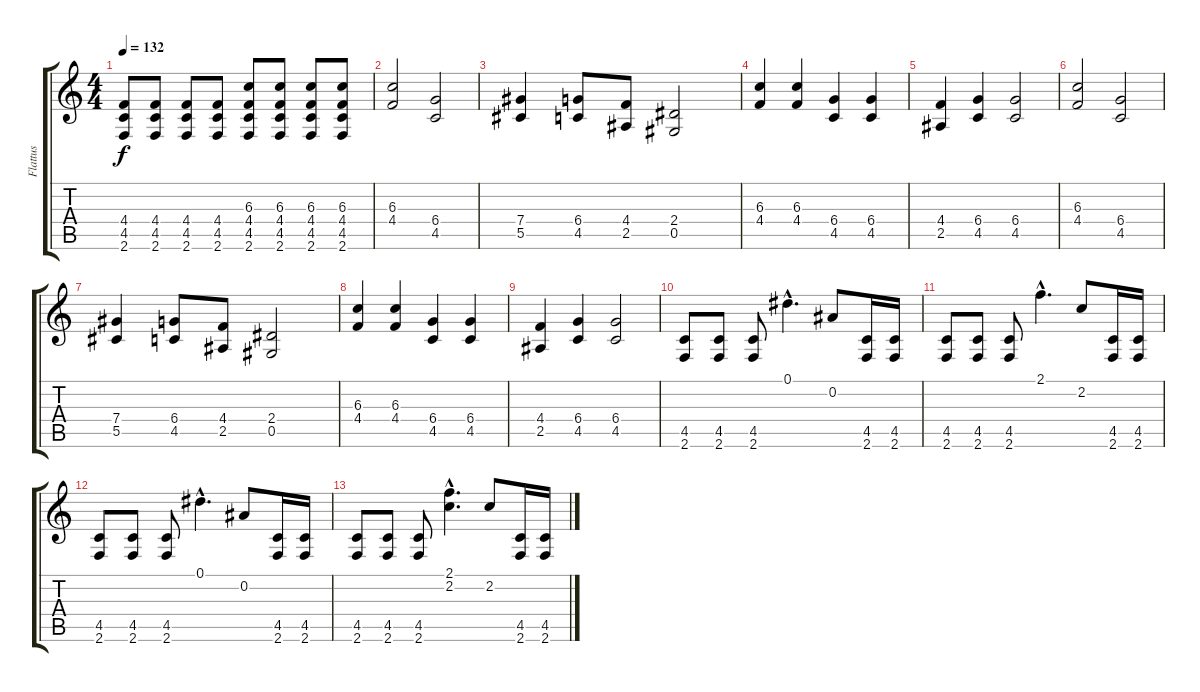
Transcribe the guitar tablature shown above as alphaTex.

\track ("Flattus" "Flattus") {instrument overdrivenguitar}
\staff {score tabs}
\tuning (Eb4 Bb3 Gb3 Db3 Ab2 Eb2) {hide}
\ts (4 4)
\tempo 132
\clef g2
\ks c
(4.4 4.5 2.6).8{dy f} (4.4 4.5 2.6).8 (4.4 4.5 2.6).8 (4.4 4.5 2.6).8 (6.3 4.4 4.5 2.6).8 (6.3 4.4 4.5 2.6).8 (6.3 4.4 4.5 2.6).8 (6.3 4.4 4.5 2.6).8 |
(6.3 4.4).2 (6.4 4.5).2 |
(7.4 5.5).4 (6.4 4.5).8 (4.4 2.5).8 (2.4 0.5).2 |
(6.3 4.4).4 (6.3 4.4).4 (6.4 4.5).4 (6.4 4.5).4 |
(4.4 2.5).4 (6.4 4.5).4 (6.4 4.5).2 |
(6.3 4.4).2 (6.4 4.5).2 |
(7.4 5.5).4 (6.4 4.5).8 (4.4 2.5).8 (2.4 0.5).2 |
(6.3 4.4).4 (6.3 4.4).4 (6.4 4.5).4 (6.4 4.5).4 |
(4.4 2.5).4 (6.4 4.5).4 (6.4 4.5).2 |
(4.5 2.6).8 (4.5 2.6).8 (4.5 2.6).8 0.1{hac}.4{d} 0.2.8 (4.5 2.6).16 (4.5 2.6).16 |
(4.5 2.6).8 (4.5 2.6).8 (4.5 2.6).8 2.1{hac}.4{d} 2.2.8 (4.5 2.6).16 (4.5 2.6).16 |
(4.5 2.6).8 (4.5 2.6).8 (4.5 2.6).8 0.1{hac}.4{d} 0.2.8 (4.5 2.6).16 (4.5 2.6).16 |
(4.5 2.6).8 (4.5 2.6).8 (4.5 2.6).8 (2.1{hac} 2.2{hac}).4{d} 2.2.8 (4.5 2.6).16 (4.5 2.6).16
